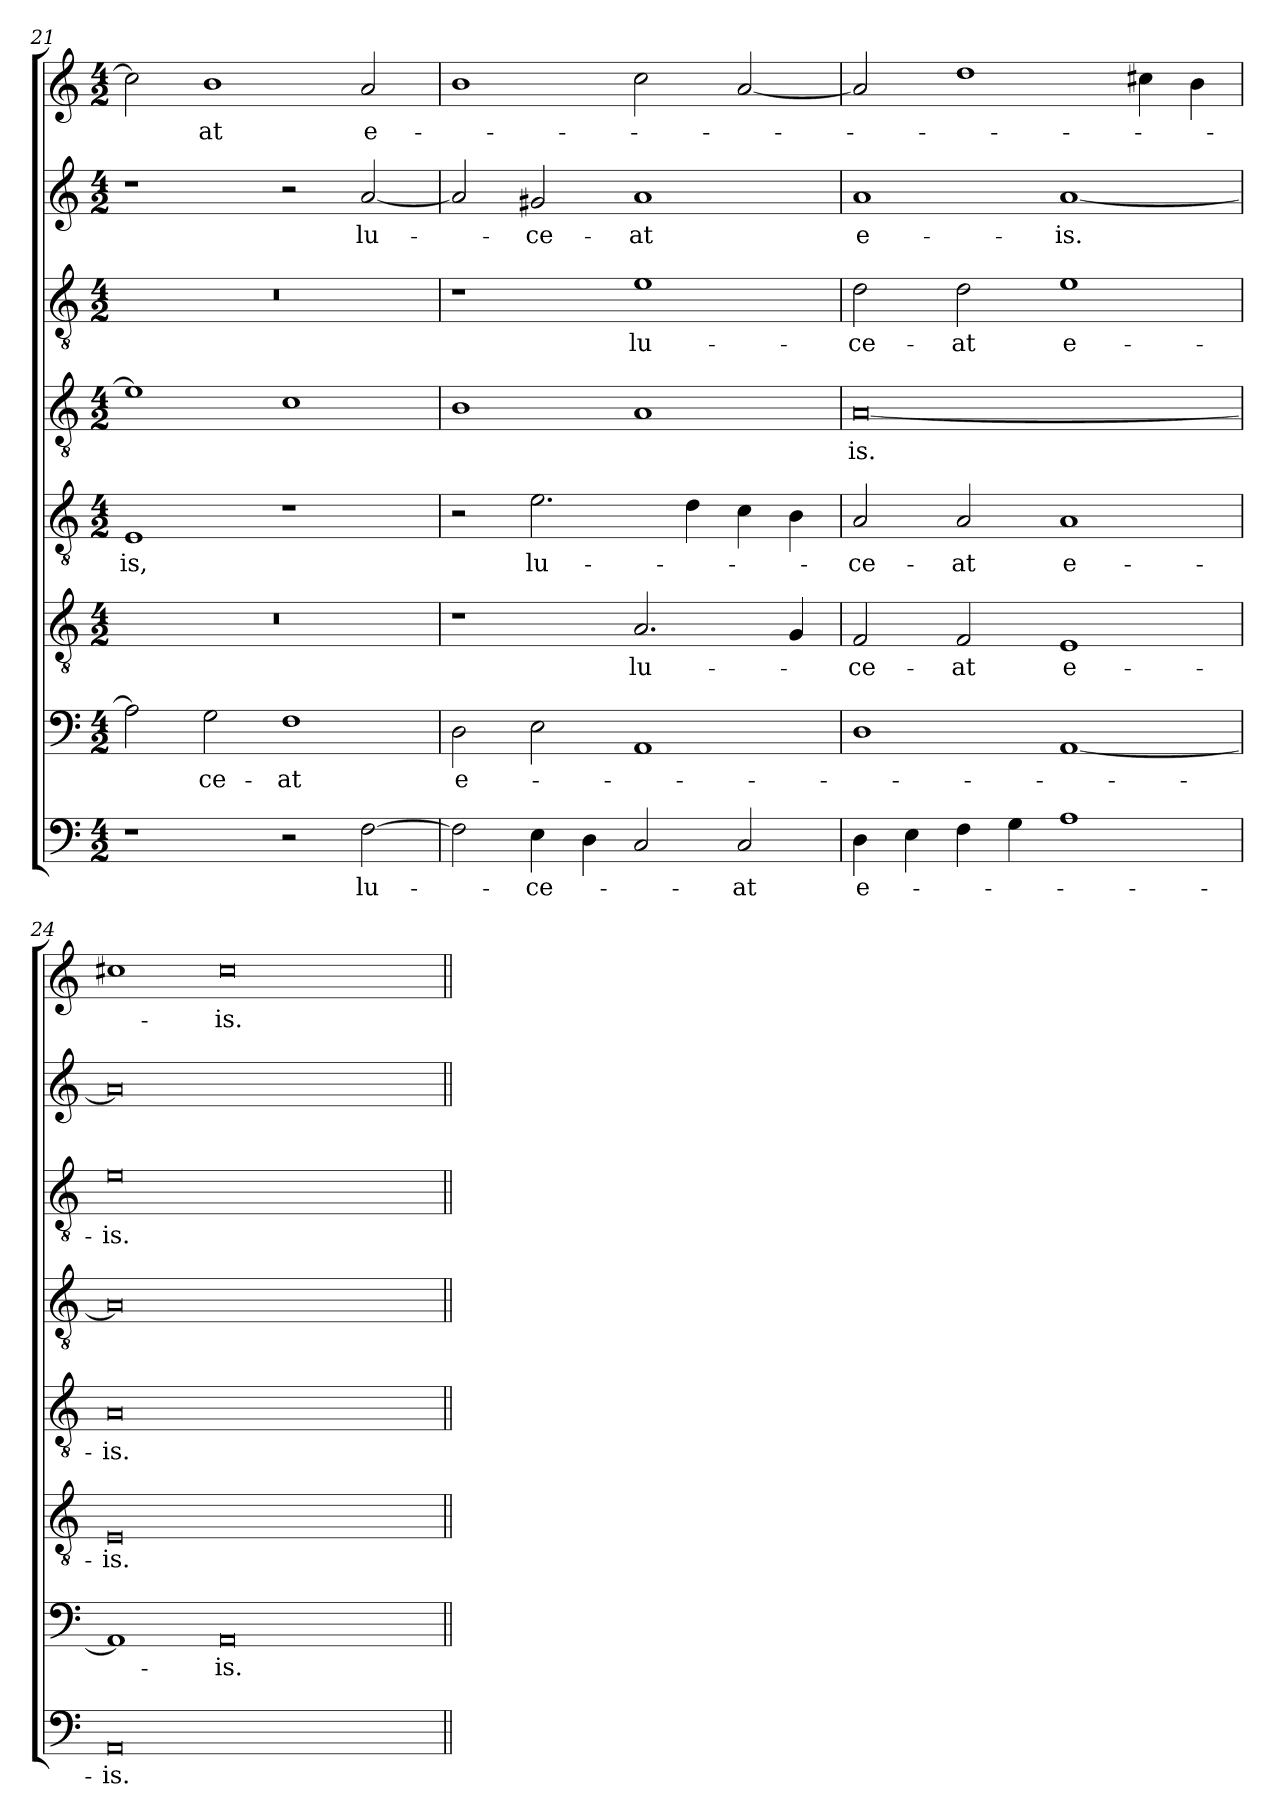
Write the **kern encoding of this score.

**kern	**text	**kern	**text	**kern	**text	**kern	**text	**kern	**text	**kern	**text	**kern	**text	**kern	**text
*part8	*part8	*part7	*part7	*part6	*part6	*part5	*part5	*part4	*part4	*part3	*part3	*part2	*part2	*part1	*part1
*staff8	*staff8	*staff7	*staff7	*staff6	*staff6	*staff5	*staff5	*staff4	*staff4	*staff3	*staff3	*staff2	*staff2	*staff1	*staff1
*clefF4	*	*clefF4	*	*clefGv2	*	*clefGv2	*	*clefGv2	*	*clefGv2	*	*clefG2	*	*clefG2	*
*k[]	*	*k[]	*	*k[]	*	*k[]	*	*k[]	*	*k[]	*	*k[]	*	*k[]	*
*C:	*	*C:	*	*C:	*	*C:	*	*C:	*	*C:	*	*C:	*	*C:	*
*M4/2	*	*M4/2	*	*M4/2	*	*M4/2	*	*M4/2	*	*M4/2	*	*M4/2	*	*M4/2	*
=21	=21	=21	=21	=21	=21	=21	=21	=21	=21	=21	=21	=21	=21	=21	=21
!	!	!	!	!	!	!	!LO:LY:b	!	!	!	!	!	!	!	!
1r	.	2A\]	.	0r	.	1E	-is,	1e]	.	0r	.	1r	.	2cc\]	.
!	!	!	!LO:LY:b	!	!	!	!	!	!	!	!	!	!	!	!LO:LY:b
.	.	2G\	-ce-	.	.	.	.	.	.	.	.	.	.	1b	-at
!	!	!	!LO:LY:b	!	!	!	!	!	!	!	!	!	!	!	!
2r	.	1F	-at	.	.	1r	.	1c	.	.	.	2r	.	.	.
!	!LO:LY:b	!	!	!	!	!	!	!	!	!	!	!	!LO:LY:b	!	!LO:LY:b
[2F\	lu-	.	.	.	.	.	.	.	.	.	.	[2a/	lu-	2a/	e-
=22	=22	=22	=22	=22	=22	=22	=22	=22	=22	=22	=22	=22	=22	=22	=22
!	!	!	!LO:LY:b	!	!	!	!	!	!	!	!	!	!	!	!
2F\]	.	2D\	e-	1r	.	2r	.	1B	.	1r	.	2a/]	.	1b	.
!	!LO:LY:b	!	!	!	!	!	!LO:LY:b	!	!	!	!	!	!LO:LY:b	!	!
4E\	-ce-	2E\	.	.	.	2.e\	lu-	.	.	.	.	2g#X/	-ce-	.	.
4D\	.	.	.	.	.	.	.	.	.	.	.	.	.	.	.
!	!	!	!	!	!LO:LY:b	!	!	!	!	!	!LO:LY:b	!	!LO:LY:b	!	!
2C/	.	1AA	.	2.A/	lu-	.	.	1A	.	1e	lu-	1a	-at	2cc\	.
.	.	.	.	.	.	4d\	.	.	.	.	.	.	.	.	.
!	!LO:LY:b	!	!	!	!	!	!	!	!	!	!	!	!	!	!
2C/	-at	.	.	.	.	4c\	.	.	.	.	.	.	.	[2a/	.
.	.	.	.	4G/	.	4B\	.	.	.	.	.	.	.	.	.
=23	=23	=23	=23	=23	=23	=23	=23	=23	=23	=23	=23	=23	=23	=23	=23
!	!LO:LY:b	!	!	!	!LO:LY:b	!	!LO:LY:b	!	!LO:LY:b	!	!LO:LY:b	!	!LO:LY:b	!	!
4D\	e-	1D	.	2F/	-ce-	2A/	-ce-	[0A	-is.	2d\	-ce-	1a	e-	2a/]	.
4E\	.	.	.	.	.	.	.	.	.	.	.	.	.	.	.
!	!	!	!	!	!LO:LY:b	!	!LO:LY:b	!	!	!	!LO:LY:b	!	!	!	!
4F\	.	.	.	2F/	-at	2A/	-at	.	.	2d\	-at	.	.	1dd	.
4G\	.	.	.	.	.	.	.	.	.	.	.	.	.	.	.
!	!	!	!	!	!LO:LY:b	!	!LO:LY:b	!	!	!	!LO:LY:b	!	!LO:LY:b	!	!
1A	.	[1AA	.	1E	e-	1A	e-	.	.	1e	e-	[1a	-is.	.	.
.	.	.	.	.	.	.	.	.	.	.	.	.	.	4cc#X\	.
.	.	.	.	.	.	.	.	.	.	.	.	.	.	4b\	.
=24	=24	=24	=24	=24	=24	=24	=24	=24	=24	=24	=24	=24	=24	=24	=24
!	!LO:LY:b	!	!	!	!LO:LY:b	!	!LO:LY:b	!	!	!	!LO:LY:b	!	!	!	!
0AA	-is.	1AA]	.	0E	-is.	0A	-is.	0A]	.	0e	-is.	0a]	.	1cc#X	.
!	!	!	!LO:LY:b	!	!	!	!	!	!	!	!	!	!	!	!LO:LY:b
.	.	0AA	-is.	.	.	.	.	.	.	.	.	.	.	0cc#	-is.
1ryy	.	.	.	1ryy	.	1ryy	.	1ryy	.	1ryy	.	1ryy	.	.	.
=||	=||	=||	=||	=||	=||	=||	=||	=||	=||	=||	=||	=||	=||	=||	=||
*-	*-	*-	*-	*-	*-	*-	*-	*-	*-	*-	*-	*-	*-	*-	*-
